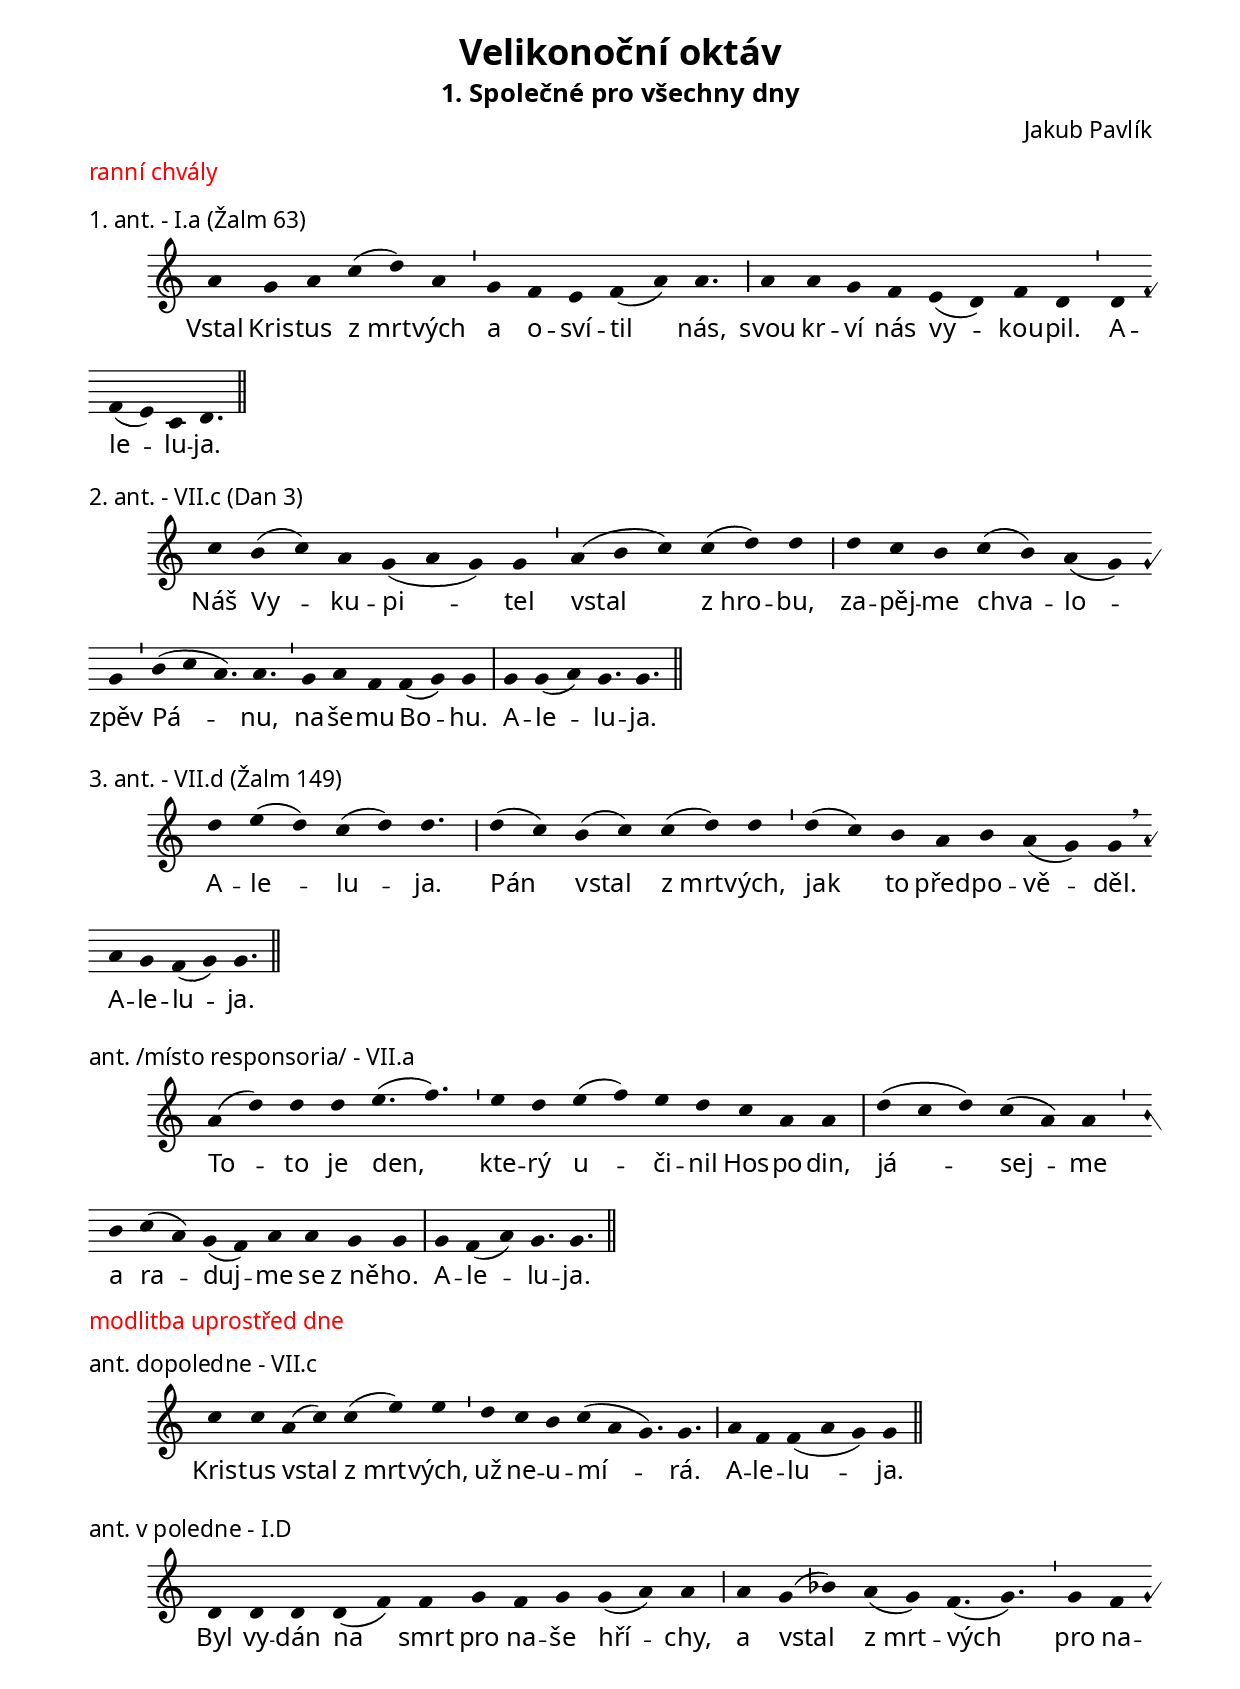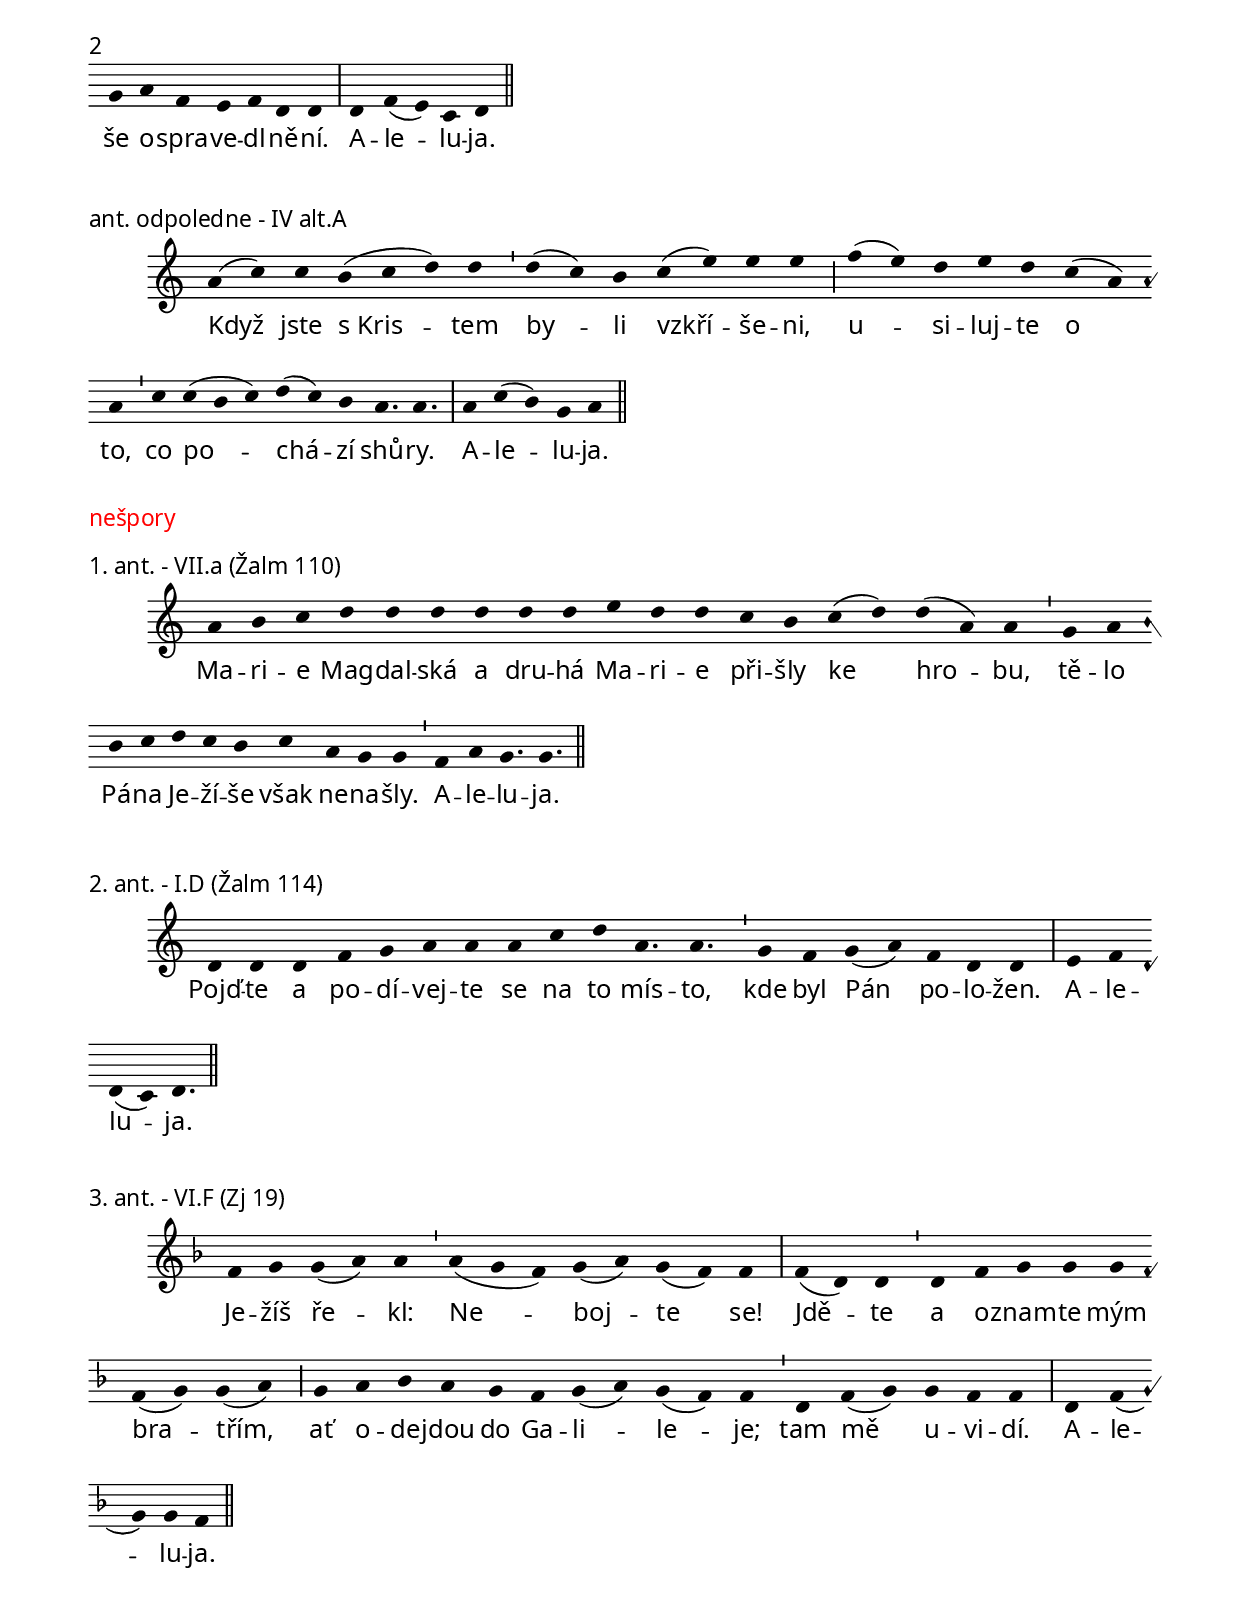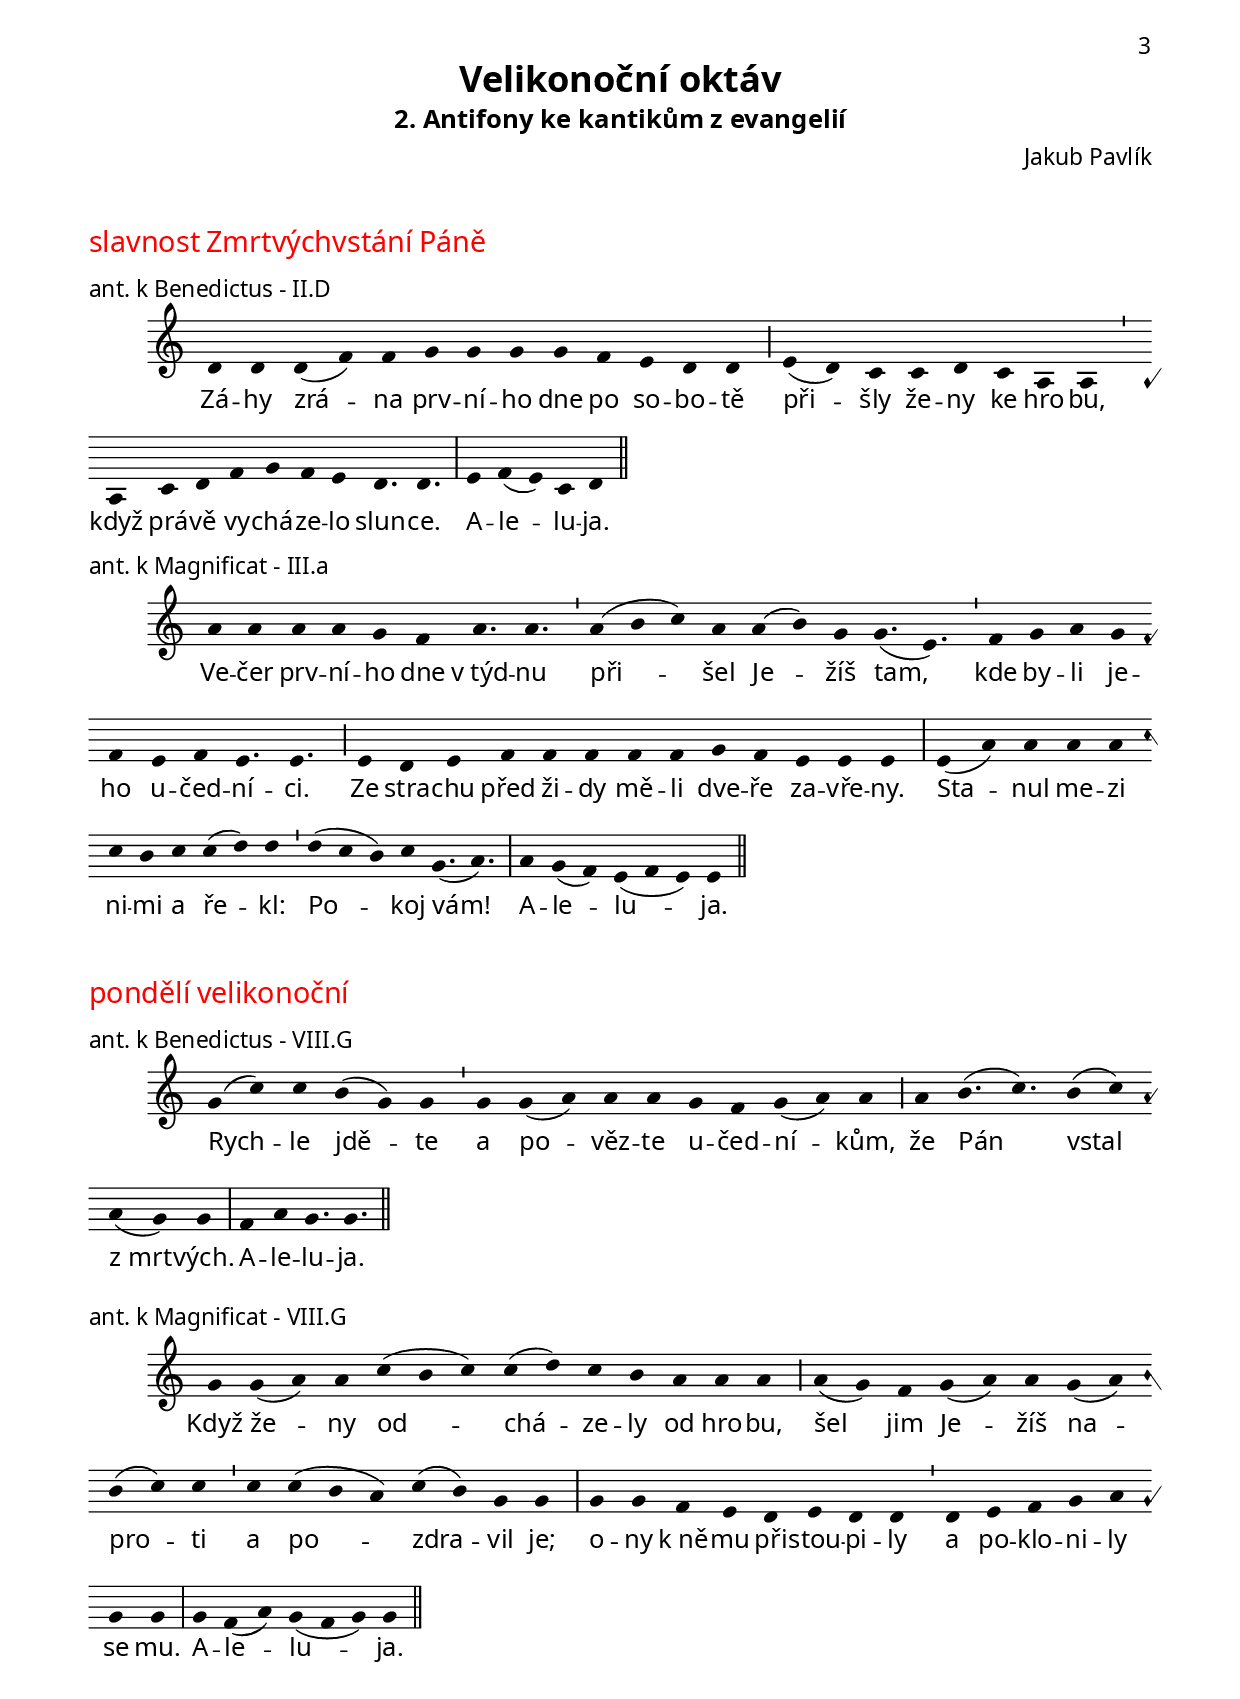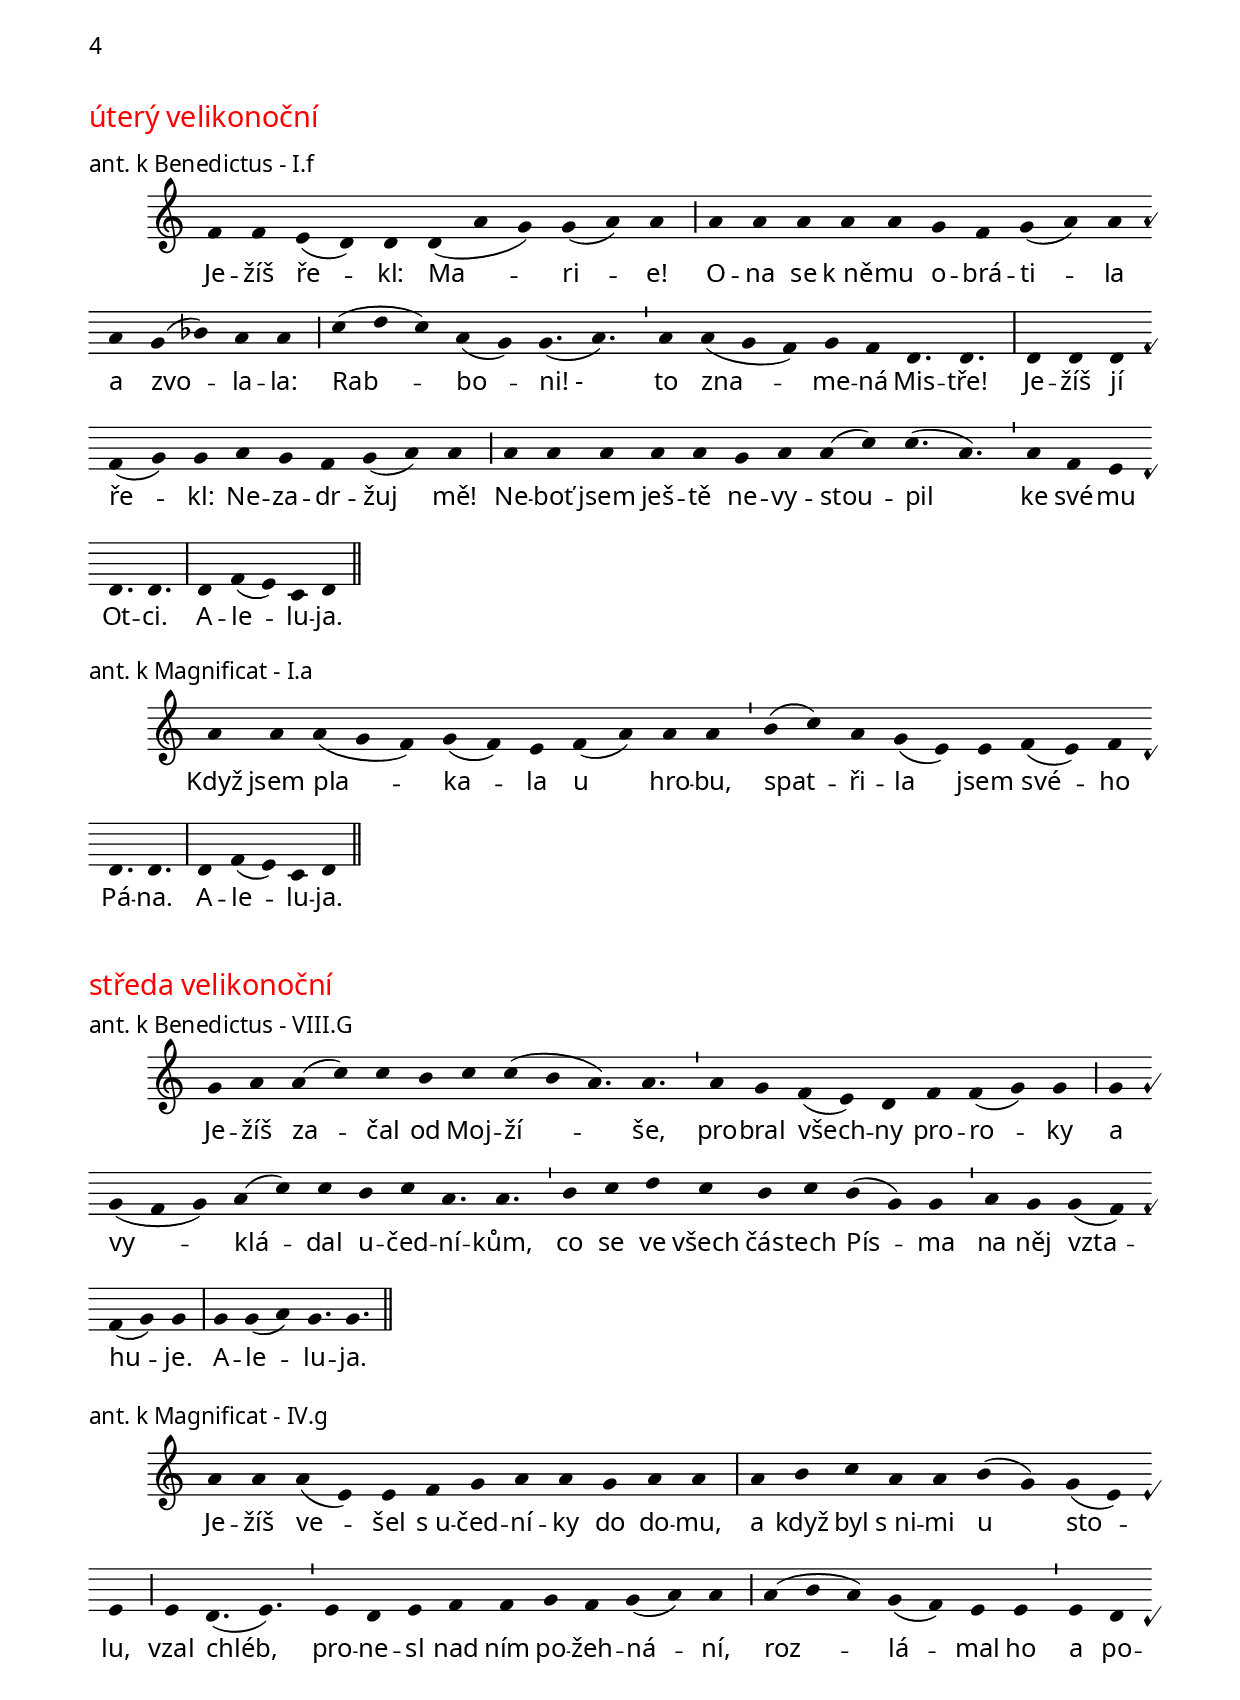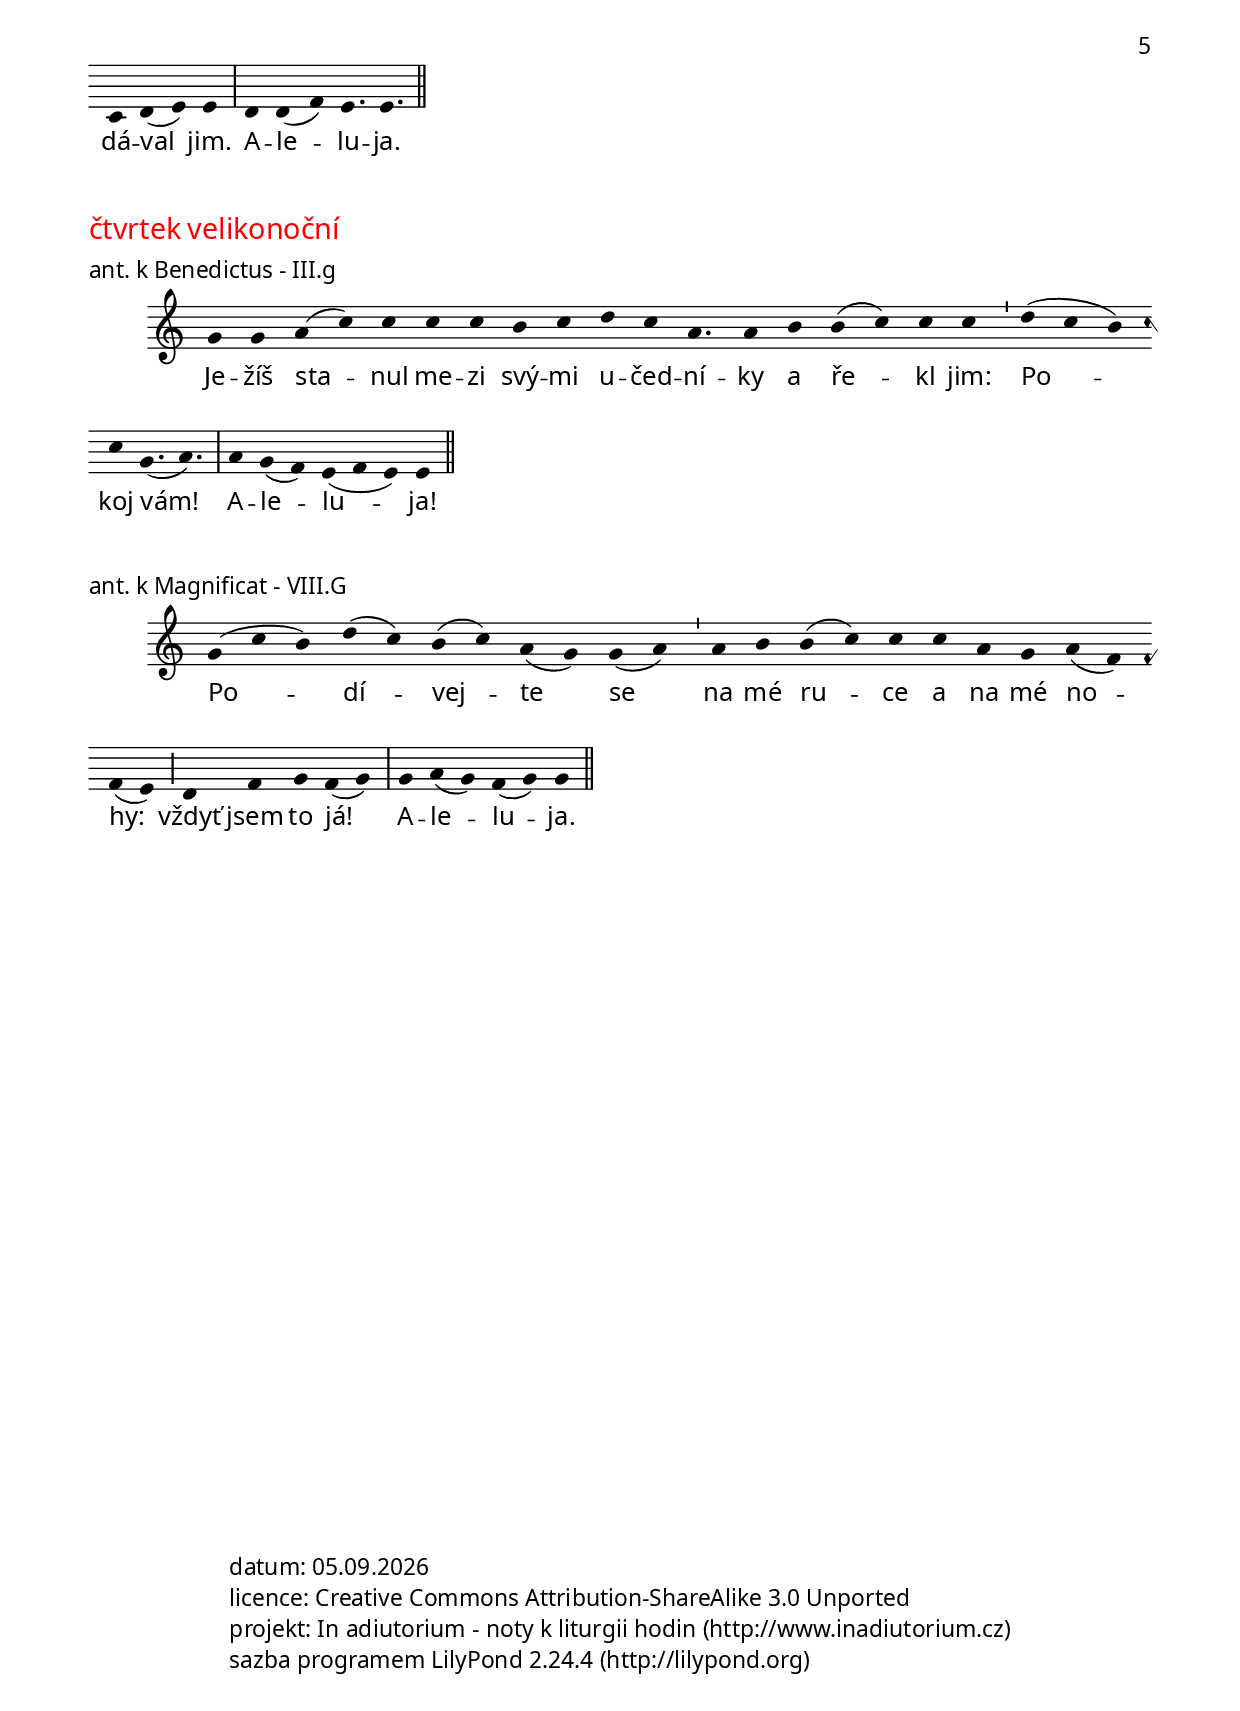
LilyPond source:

\version "2.12.3"

\header {
  title = "Velikonoční oktáv"
  composer = "Jakub Pavlík"
}

\include "spolecne.ly"

\bookpart {
  \header {
   subtitle = "1. Společné pro všechny dny" 
  }

\markup {\nadpisHodinka {"ranní chvály"}}

\score {
  \relative c'' {
    \choralniRezim
    a4 g a c( d) a \barMin g f e f( a) a4. \barMaior
    a4 a g f e( d) f d \barMin
    d4 f( e) c d4. \barFinalis
  }
  \addlyrics {
    Vstal Kris -- tus z_mrt -- vých a o -- sví -- til nás,
    svou kr -- ví nás vy -- kou -- pil.
    A -- le -- lu -- ja.
  }
  \header {
    quid = "1. ant."
    modus = "I"
    differentia = "a" 
    psalmus = "Žalm 63"
    piece = \markup {\sestavTitulek}
  }
}

\score {
  \relative c'' {
    \choralniRezim
    c4 b( c) a g( a g) g \barMin a( b c) c( d) d \barMaior
    d c b c( b) a( g) g \barMin
    b( c a4.) a \barMin g4 a f f( g) g \barMax
    g g( a) g4. g \barFinalis
  }
  \addlyrics {
    Náš Vy -- ku -- pi -- tel vstal z_hro -- bu, 
    za -- pěj -- me chva -- lo -- zpěv
    Pá -- nu, na -- še -- mu Bo -- hu.
    A -- le -- lu -- ja.
  }
  \header {
    quid = "2. ant."
    modus = "VII"
    differentia = "c" 
    psalmus = "Dan 3"
    piece = \markup {\sestavTitulek}
  }
}

\score {
  \relative c'' {
    \choralniRezim
    d4 e( d) c( d) d4. \barMaior
    d4( c) b( c) c( d) d \barMin 
    d( c) b a b a( g) g \breathe
    a4 g f( g) g4. \bar "||"
  }
  \addlyrics {
    A -- le -- lu -- ja. Pán vstal z_mrt -- vých, 
    jak to před -- po -- vě -- děl.
    A -- le -- lu -- ja.
  }
  \header {
    quid = "3. ant."
    modus = "VII"
    differentia = "d" 
    psalmus = "Žalm 149"
    piece = \markup {\sestavTitulek}
  }
}

\score {
  \relative c'' {
    \choralniRezim
    a4( d) d d e4.( f) \barMin
    e4 d e( f) e d c a a \barMax
    d( c d ) c( a) a \barMin
    b c( a) g( f) a a g g \barMax
    g f( a) g4. g \barFinalis
  }
  \addlyrics {
    To -- to je den,
    kte -- rý u -- či -- nil Hos -- po -- din,
    já -- sej -- me 
    a ra -- duj -- me se z_ně -- ho.
    A -- le -- lu -- ja.
  }
  \header {
    quid = "ant. /místo responsoria/"
    modus = "VII"
    differentia = "a" 
    psalmus = ""
    id = "paschoctant"
    fons = "Z materiálu pro kompletář."
    piece = \markup {\sestavTitulekBezZalmu}
  }
}

\markup {\nadpisHodinka {"modlitba uprostřed dne"}}

\score {
  \relative c'' {
    \choralniRezim
    c4 c a( c) c( e) e \barMin
    d c b c( a g4.) g \barMaior
    a4 f f( a g) g \barFinalis
  }
  \addlyrics {
    Kris -- tus vstal z_mrt -- vých, už ne -- u -- mí -- rá. 
    A -- le -- lu -- ja.
  }
  \header {
    quid = "ant. dopoledne"
    modus = "VII"
    differentia = "c" 
    psalmus = ""
    piece = \markup {\sestavTitulekBezZalmu}
  }
}

\score {
  \relative c' {
    \choralniRezim
    d4 d d d( f) f g f g g( a) a \barMaior
    a g( bes) a( g) f4.( g) \barMin
    g4 f g a f e f d d \barMax
    d f( e) c d \barFinalis
  }
  \addlyrics {
    Byl vy -- dán na smrt pro na -- še hří -- chy,
    a vstal z_mrt -- vých
    pro na -- še o -- spra -- ve -- dl -- ně -- ní.
    A -- le -- lu -- ja.
  }
  \header {
    quid = "ant. v poledne"
    modus = "I"
    differentia = "D" 
    psalmus = ""
    piece = \markup {\sestavTitulekBezZalmu}
  }
}

\score {
  \relative c'' {
    \choralniRezim
    a( c) c b( c d) d \barMin
    d( c) b c( e) e e \barMaior
    f( e) d e d c( a) a \barMin
    c c( b c) d( c) b a4. a \barMax
    a4 c( b) g a \barFinalis
  }
  \addlyrics {
    Když jste s_Kris -- tem 
    by -- li vzkří -- še -- ni,
    u -- si -- luj -- te o to,
    co po -- chá -- zí shů -- ry.
    A -- le -- lu -- ja.
  }
  \header {
    quid = "ant. odpoledne"
    modus = "IV alt"
    differentia = "A" 
    psalmus = ""
    piece = \markup {\sestavTitulekBezZalmu}
  }
}

\markup {\nadpisHodinka {"nešpory"}}

\score {
  \relative c'' {
    \choralniRezim
    a4 b c d d d d d d e d d c b c( d) d( a) a \barMin 
    g4 a b c d c b c a g g  \barMin
    f a g4. g \barFinalis
  }
  \addlyrics {
    Ma -- ri -- e Mag -- dal -- ská a dru -- há Ma -- ri -- e
    při -- šly ke hro -- bu, tě -- lo Pá -- na Je -- ží -- še však ne -- na -- šly.
    A -- le -- lu -- ja.
  }
  \header {
    quid = "1. ant."
    modus = "VII"
    differentia = "a" 
    psalmus = "Žalm 110"
    piece = \markup {\sestavTitulek}
  }
}

\score {
  \relative c' {
    \choralniRezim
    d4 d d f g a a a c d a4. a \barMin
    g4 f g( a) f d d \barMax
    e4 f d( c) d4. \barFinalis
  }
  \addlyrics {
    Pojď -- te a po -- dí -- vej -- te se na to mís -- to, 
    kde byl Pán po -- lo -- žen.
    A -- le -- lu -- ja.
  }
  \header {
    quid = "2. ant."
    modus = "I"
    differentia = "D" 
    psalmus = "Žalm 114"
    piece = \markup {\sestavTitulek}
  }
}

\score {
  \relative c' {
    \choralniRezim
    \key f \major
    f4 g g( a) a \barMin a( g f) g( a) g( f) f \barMax
    f( d) d \barMin d f g g g f( g) g( a) \barMaior
    g a bes a g f g( a) g( f) f \barMin
    d f( g) g f f \barMax
    d f( g) g f \bar "||"
  }
  \addlyrics {
    Je -- žíš ře -- kl: Ne -- boj -- te se! 
    Jdě -- te a o -- znam -- te mým bra -- třím,
    ať o -- de -- jdou do Ga -- li -- le -- je;
    tam mě u -- vi -- dí.
    A -- le -- lu -- ja.
  }
  \header {
    quid = "3. ant."
    modus = "VI"
    differentia = "F" 
    psalmus = "Zj 19"
    piece = \markup {\sestavTitulek}
  }
}
}

\bookpart {
  \header {
    subtitle = "2. Antifony ke kantikům z evangelií" 
  }
 
  \markup\nadpisDen {slavnost Zmrtvýchvstání Páně}
 
  \score {
    \relative c' {
      \choralniRezim
      d4 d d( f) f g g g g f e d d \barMaior
      e( d) c c d c a a \barMin
      a c d f g f e d4. d \barMax
      e4 f( e) c d \barFinalis
    }
    \addlyrics {
      Zá -- hy zrá -- na prv -- ní -- ho dne po so -- bo -- tě
      při -- šly že -- ny ke hro -- bu,
      když prá -- vě vy -- chá -- ze -- lo slun -- ce.
      A -- le -- lu -- ja.
    }
    \header {
      quid = "ant. k Benedictus"
      modus = "II"
      differentia = "D" 
      psalmus = ""
      id = ""
      piece = \markup {\sestavTitulekBezZalmu}
    }
  }
  
  \score {
    \relative c'' {
      \choralniRezim
      a4 a a a g f a4. a \barMin
      a4( b c) a a( b) g g4.( e) \barMin
      f4 g a g f e f e4. e \barMaior
      e4 d e f f f f f g f e e e \barMax
      
      e( a) a a a c b c c( d) d \barMin
      d( c b) c g4.( a) \barMax
      
      a4 g( f) e( f e) e \barFinalis
    }
    \addlyrics {
      Ve -- čer prv -- ní -- ho dne v_týd -- nu
      při -- šel Je -- žíš tam,
      kde by -- li je -- ho u -- čed -- ní -- ci.
      Ze stra -- chu před ži -- dy mě -- li dve -- ře za -- vře -- ny.
      
      Sta -- nul me -- zi ni -- mi a ře -- kl:
      Po -- koj vám!
      
      A -- le -- lu -- ja.
    }
    \header {
      quid = "ant. k Magnificat"
      modus = "III"
      differentia = "a" 
      psalmus = ""
      id = ""
      piece = \markup {\sestavTitulekBezZalmu}
    }
  }
  
  \markup\nadpisDen {pondělí velikonoční}
  
  \score {
    \relative c'' {
      \choralniRezim
      g4( c) c b( g) g \barMin
      g g( a) a a g f g( a) a \barMaior
      a b4.( c) b4( c) a( g) g \barMax
      f a g4. g \barFinalis
    }
    \addlyrics {
      Rych -- le jdě -- te
      a po -- věz -- te u -- čed -- ní -- kům,
      že Pán vstal z_mrt -- vých.
      A -- le -- lu -- ja.
    }
    \header {
      quid = "ant. k Benedictus"
      modus = "VIII"
      differentia = "G" 
      psalmus = ""
      id = ""
      piece = \markup {\sestavTitulekBezZalmu}
    }
  }
  
  \score {
    \relative c'' {
      \choralniRezim
      g4 g( a) a c( b c) c( d) c b a a a \barMaior
      a( g) f g( a) a g( a) b( c) c \barMin
      c c( b a) c( b) g g \barMax
      
      g g f e d e d d \barMin
      d e f g a g g \barMax
      
      g f( a) g( f g) g \barFinalis
    }
    \addlyrics {
      Když že -- ny od -- chá -- ze -- ly od hro -- bu,
      šel jim Je -- žíš na -- pro -- ti a po -- zdra -- vil je;
      
      o -- ny k_ně -- mu při -- stou -- pi -- ly
      a po -- klo -- ni -- ly se mu.
      
      A -- le -- lu -- ja.
    }
    \header {
      quid = "ant. k Magnificat"
      modus = "VIII"
      differentia = "G" 
      psalmus = ""
      id = ""
      piece = \markup {\sestavTitulekBezZalmu}
    }
  }
  
  \markup\nadpisDen {úterý velikonoční}
  
  \score {
    \relative c' {
      \choralniRezim
      f4 f e( d) d d( a' g) g( a) a \barMaior
      a a a a a g f g( a) a
      a g( bes) a a \barMaior
      c( d c) a( g) g4.( a) \barMin
      a4 a( g f) g f d4. d \barMax
      
      d4 d d f( g) g
      a g f g( a) a \barMaior
      a a a a a g a a( c) c4.( a) \barMin
      a4 f e d4. d \barMax
      
      d4 f( e) c d \barFinalis
    }
    \addlyrics {
      Je -- žíš ře -- kl: Ma -- ri -- e!
      O -- na se k_ně -- mu o -- brá -- ti -- la 
      a zvo -- la -- la: 
      Rab -- bo -- ni!_- 
      to zna -- me -- ná Mis -- tře!
      
      Je -- žíš jí ře -- kl:
      Ne -- za -- dr -- žuj mě!
      Ne -- boť jsem ješ -- tě ne -- vy -- stou -- pil
      ke své -- mu Ot -- ci.
      
      A -- le -- lu -- ja.
    }
    \header {
      quid = "ant. k Benedictus"
      modus = "I"
      differentia = "f" 
      psalmus = ""
      id = ""
      piece = \markup {\sestavTitulekBezZalmu}
    }
  }
  
  \score {
    \relative c'' {
      \choralniRezim
      a4 a a( g f) g( f) e f( a) a a \barMin
      b( c) a g( e) e f( e) f d4. d \barMax
      d4 f( e) c d \barFinalis
    }
    \addlyrics {
      Když jsem pla -- ka -- la u hro -- bu,
      spat -- ři -- la jsem své -- ho Pá -- na.
      A -- le -- lu -- ja.
    }
    \header {
      quid = "ant. k Magnificat"
      modus = "I"
      differentia = "a" 
      psalmus = ""
      id = ""
      piece = \markup {\sestavTitulekBezZalmu}
    }
  }
  
  \markup\nadpisDen {středa velikonoční}
  
  \score {
    \relative c'' {
      \choralniRezim
      g4 a a( c) c b c c( b a4.) a \barMin
      a4 g f( e) d f f( g) g \barMaior
      
      g g( f g) a( c) c b c a4. a \barMin
      b4 c d c b c b( g) g \barMin
      a4 g g( f) f( g) g \barMax
      
      g g( a) g4. g \barFinalis
    }
    \addlyrics {
      Je -- žíš za -- čal od Moj -- ží -- še,
      pro -- bral všech -- ny pro -- ro -- ky
      
      a vy -- klá -- dal u -- čed -- ní -- kům,
      co se ve všech čás -- tech Pís -- ma 
      na něj vzta -- hu -- je.
      A -- le -- lu -- ja.
    }
    \header {
      quid = "ant. k Benedictus"
      modus = "VIII"
      differentia = "G" 
      psalmus = ""
      id = ""
      piece = \markup {\sestavTitulekBezZalmu}
    }
  }
  
  \score {
    \relative c'' {
      \choralniRezim
      a4 a a( e) e f g a a g a a \barMax
      a b c a a b( g) g( e) e \barMaior
      e d4.( e) \barMin
      e4 d e f f g f g( a) a \barMaior
      a( b a) g( f) e e \barMin e d c d( e) e \barMax
      d d( f) e4. e \barFinalis
    }
    \addlyrics {
      Je -- žíš ve -- šel s_u -- čed -- ní -- ky do do -- mu,
      a když byl s_ni -- mi u sto -- lu,
      vzal chléb,
      pro -- ne -- sl nad ním po -- žeh -- ná -- ní,
      roz -- lá -- mal ho a po -- dá -- val jim.
      A -- le -- lu -- ja.
    }
    \header {
      quid = "ant. k Magnificat"
      modus = "IV"
      differentia = "g" 
      psalmus = ""
      id = ""
      piece = \markup {\sestavTitulekBezZalmu}
    }
  }
  
  \markup\nadpisDen {čtvrtek velikonoční}
  
  \score {
    \relative c'' {
      \choralniRezim
      g4 g a( c) c c c b c d c a4. a4
      b b( c) c c \barMin
      d( c b) c g4.( a) \barMax
      
      a4 g( f) e( f e) e \barFinalis
    }
    \addlyrics {
      Je -- žíš sta -- nul me -- zi svý -- mi u -- čed -- ní -- ky
      a ře -- kl jim:
      Po -- koj vám!
      A -- le -- lu -- ja!
    }
    \header {
      quid = "ant. k Benedictus"
      modus = "III"
      differentia = "g" 
      psalmus = ""
      id = ""
      fons = "závěrečná část melodie podle antifony k Magnificat slavnosti Zmrtvýchvstání - v tomto souboru"
      piece = \markup {\sestavTitulekBezZalmu}
    }
  }
  
  \score {
    \relative c'' {
      \choralniRezim
      g4( c b) d( c) b( c) a( g) g( a) \barMin
      a b b( c) c c a g a( f) f( e) \barMaior
      d f g f( g) \barMax
      g a( g) f( g) g \barFinalis
    }
    \addlyrics {
      Po -- dí -- vej -- te 
      se na mé ru -- ce a na mé no -- hy:
      vždyť jsem to já!
      A -- le -- lu -- ja.
    }
    \header {
      quid = "ant. k Magnificat"
      modus = "VIII"
      differentia = "G" 
      psalmus = ""
      id = ""
      piece = \markup {\sestavTitulekBezZalmu}
    }
  }
}